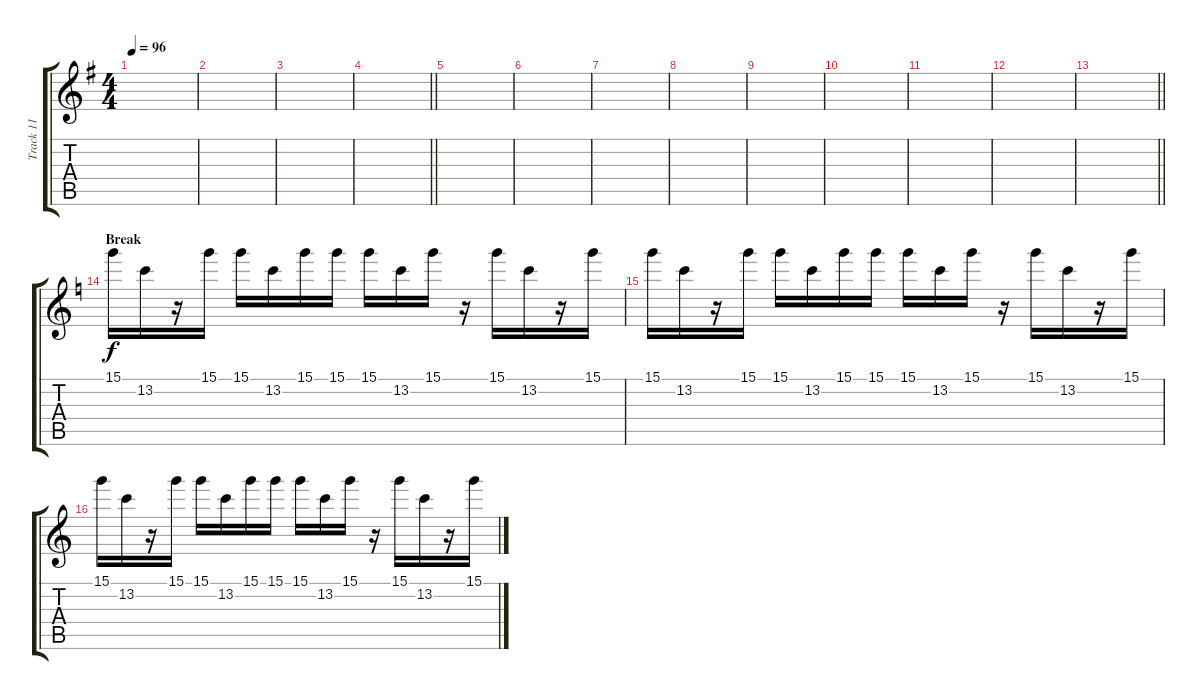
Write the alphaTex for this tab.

\track ("Track 11" "Track 11") {instrument pad1newage}
\staff {score tabs}
\tuning (E5 B4 G4 D4 A3 E3) {hide}
\ts (4 4)
\tempo 96
\clef g2
\ks g
|
|
|
\barLineRight lightlight
|
\section ("" "")
|
|
|
|
|
|
|
|
\barLineRight lightlight
|
\section ("" "Break")
\ks c
15.1.16 13.2.16 r.16 15.1.16 15.1.16 13.2.16 15.1.16 15.1.16 15.1.16 13.2.16 15.1.16 r.16 15.1.16 13.2.16 r.16 15.1.16 |
15.1.16 13.2.16 r.16 15.1.16 15.1.16 13.2.16 15.1.16 15.1.16 15.1.16 13.2.16 15.1.16 r.16 15.1.16 13.2.16 r.16 15.1.16 |
15.1.16 13.2.16 r.16 15.1.16 15.1.16 13.2.16 15.1.16 15.1.16 15.1.16 13.2.16 15.1.16 r.16 15.1.16 13.2.16 r.16 15.1.16
